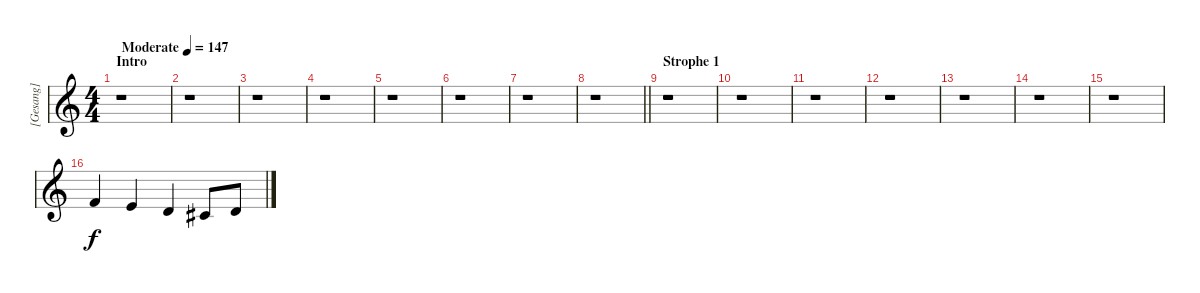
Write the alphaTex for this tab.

\track ("[Gesang]" "[Gesang]") {instrument altosax}
\staff {score}
\tuning (E4 B3 G3 D3 A2 E2) {hide}
\ts (4 4)
\section ("" "Intro")
\tempo (147 "Moderate")
\clef g2
\ks c
r.1{dy f instrument altosax} |
r.1 |
r.1 |
r.1 |
r.1 |
r.1 |
r.1 |
\barLineRight lightlight
r.1 |
\section ("" "Strophe 1")
r.1 |
r.1 |
r.1 |
r.1 |
r.1 |
r.1 |
r.1 |
6.2.4 5.2.4 3.2.4 2.2.8 7.3.8
